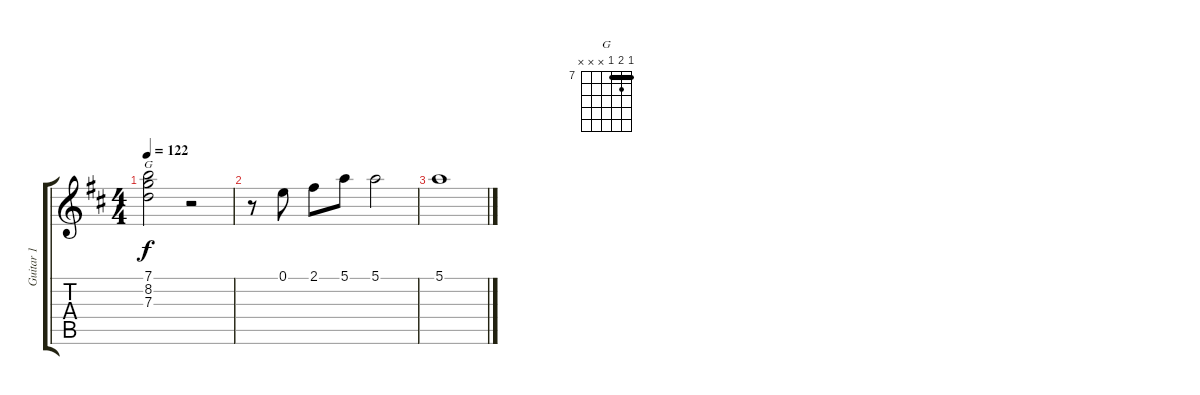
\track ("Guitar 1" "Guitar 1") {instrument electricguitarclean}
\staff {score tabs}
\tuning (E4 B3 G3 D3 A2 E2) {hide}
\chord ("G" 7 8 7 x x x) {firstfret 7 barre 7}
\ts (4 4)
\tempo 122
\clef g2
\ks d
(7.1 8.2 7.3).2{ch "G" dy f} r.2 |
r.8 0.1.8 2.1.8 5.1.8 5.1.2 |
5.1.1
